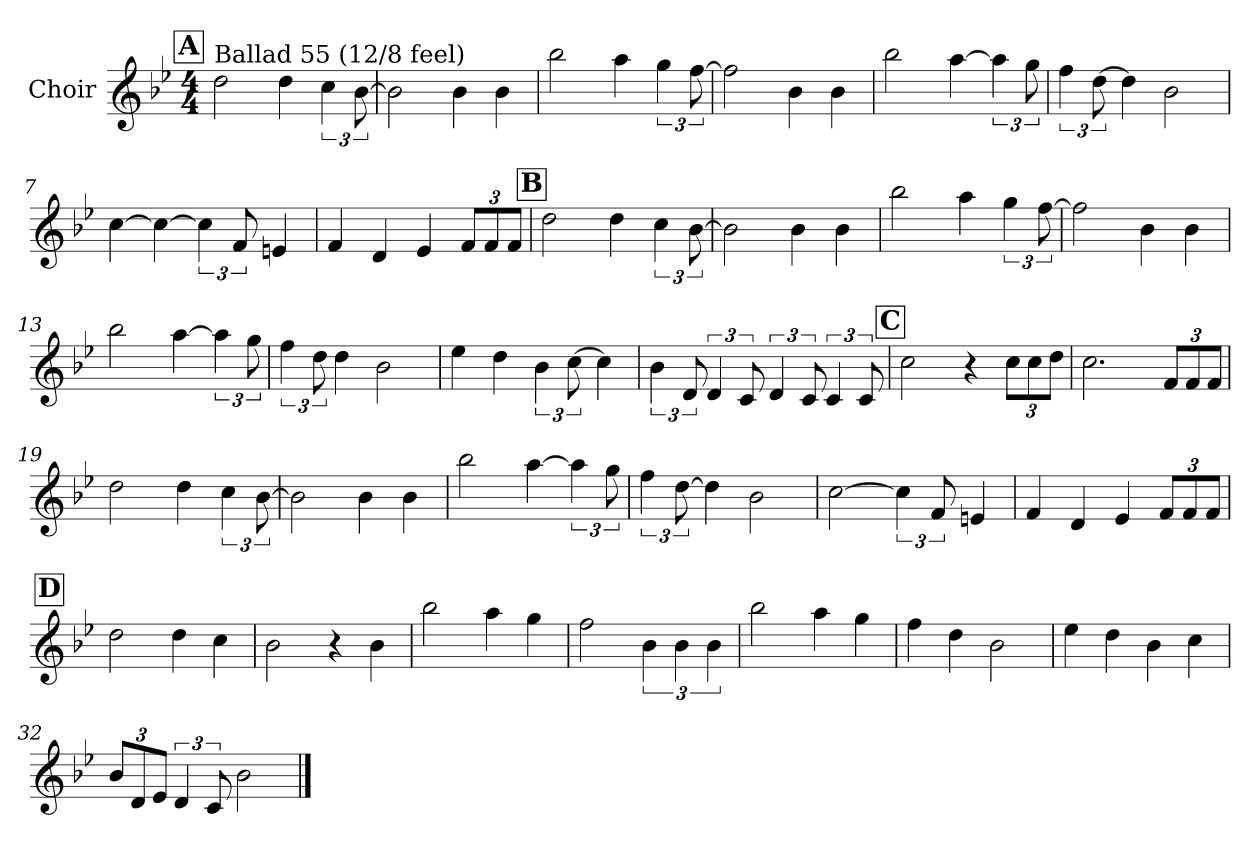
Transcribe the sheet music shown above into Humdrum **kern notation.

**kern
*part1
*staff1
*I"Choir
*I'Ch
*clefG2
*k[b-e-]
*B-:
*M4/4
!!LO:REH:place=s1:a:t=A
=1
!LO:TX:a:t=Ballad  55 (12/8 feel)
2dd\
4dd\
6cc\
[12b-\
=2
2b-\]
4b-\
4b-\
=3
2bb-\
4aa\
6gg\
[12ff\
=4
2ff\]
4b-\
4b-\
!!LO:LB:g=z
=5
2bb-\
[4aa\
6aa\]
12gg\
=6
6ff\
[12dd\
4dd\]
2b-\
=7
[4cc\
4cc\_
6cc\]
12f/
4en/
=8
4f/
4d/
4e-/
*Xbrackettup
12f/L
12f/
12f/J
!!LO:LB:g=z
!!LO:REH:place=s1:a:t=B
=9
2dd\
4dd\
*brackettup
6cc\
[12b-\
=10
2b-\]
4b-\
4b-\
=11
2bb-\
4aa\
6gg\
[12ff\
=12
2ff\]
4b-\
4b-\
!!LO:LB:g=z
=13
2bb-\
[4aa\
6aa\]
12gg\
=14
6ff\
12dd\
4dd\
2b-\
=15
4ee-\
4dd\
6b-\
[12cc\
4cc\]
=16
6b-\
12d/
6d/
12c/
6d/
12c/
6c/
12c/
!!LO:LB:g=z
!!LO:REH:place=s1:a:t=C
=17
2cc\
4r
*Xbrackettup
12cc\L
12cc\
12dd\J
=18
2.cc\
12f/L
12f/
12f/J
=19
2dd\
4dd\
*brackettup
6cc\
[12b-\
=20
2b-\]
4b-\
4b-\
!!LO:LB:g=z
=21
2bb-\
[4aa\
6aa\]
12gg\
=22
6ff\
[12dd\
4dd\]
2b-\
=23
[2cc\
6cc\]
12f/
4en/
=24
4f/
4d/
4e-/
*Xbrackettup
12f/L
12f/
12f/J
!!LO:LB:g=z
!!LO:REH:place=s1:a:t=D
=25
2dd\
4dd\
4cc\
=26
2b-\
4r
4b-\
=27
2bb-\
4aa\
4gg\
=28
2ff\
*brackettup
6b-\
6b-\
6b-\
!!LO:LB:g=z
=29
2bb-\
4aa\
4gg\
=30
4ff\
4dd\
2b-\
=31
4ee-\
4dd\
4b-\
4cc\
=32
*Xbrackettup
12b-/L
12d/
12e-/J
*brackettup
6d/
12c/
2b-\
==
*-
